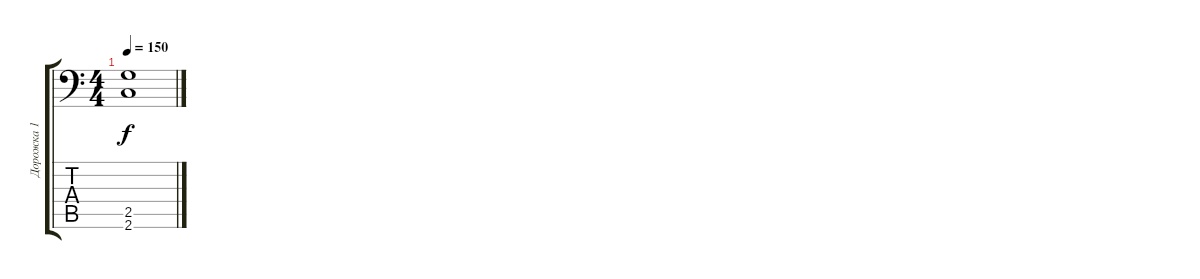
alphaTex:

\track ("Дорожка 1" "Дорожка 1") {instrument distortionguitar}
\staff {score tabs}
\tuning (C4 G3 Eb3 Bb2 F2 Bb1) {hide}
\ts (4 4)
\tempo 150
\clef f4
\ks c
(2.5 2.6).1{dy f}
